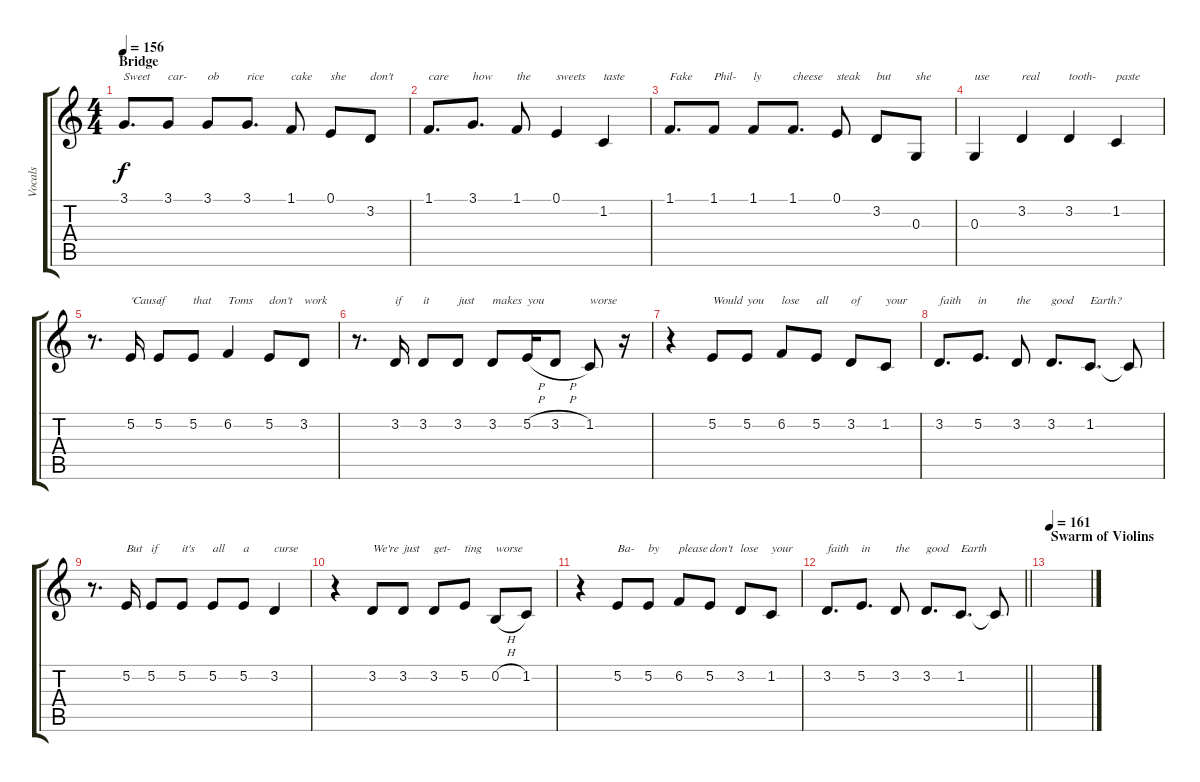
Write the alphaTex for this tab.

\track ("Vocals" "Vocals") {instrument lead6voice}
\staff {score tabs}
\tuning (E4 B3 G3 D3 A2 E2) {hide}
\ts (4 4)
\section ("" "Bridge")
\tempo 156
\clef g2
\ks c
3.1.8{d txt "Sweet" dy f} 3.1.8{txt "car-"} 3.1.8{txt "ob"} 3.1.8{d txt "rice"} 1.1.8{txt "cake"} 0.1.8{txt "she"} 3.2.8{txt "don't"} |
1.1.8{d txt "care"} 3.1.8{d txt "how"} 1.1.8{txt "the"} 0.1.4{txt "sweets"} 1.2.4{txt "taste"} |
1.1.8{d txt "Fake"} 1.1.8{txt "Phil-"} 1.1.8{txt "ly"} 1.1.8{d txt "cheese"} 0.1.8{txt "steak"} 3.2.8{txt "but"} 0.3.8{txt "she"} |
0.3.4{txt "use"} 3.2.4{txt "real"} 3.2.4{txt "tooth-"} 1.2.4{txt "paste"} |
r.8{d} 5.2.16{txt "'Cause"} 5.2.8{txt "if"} 5.2.8{txt "that"} 6.2.4{txt "Toms"} 5.2.8{txt "don't"} 3.2.8{txt "work"} |
r.8{d} 3.2.16{txt "if"} 3.2.8{txt "it"} 3.2.8{txt "just"} 3.2.8{txt "makes"} 5.2{h}.16{txt "you"} 3.2{h}.8 1.2.8{txt "worse"} r.16 |
r.4 5.2.8{txt "Would"} 5.2.8{txt "you"} 6.2.8{txt "lose"} 5.2.8{txt "all"} 3.2.8{txt "of"} 1.2.8{txt "your"} |
3.2.8{d txt "faith"} 5.2.8{d txt "in"} 3.2.8{txt "the"} 3.2.8{d txt "good"} 1.2.8{d txt "Earth?"} 1.2{t}.8 |
r.8{d} 5.2.16{txt "But"} 5.2.8{txt "if"} 5.2.8{txt "it's"} 5.2.8{txt "all"} 5.2.8{txt "a"} 3.2.4{txt "curse"} |
r.4 3.2.8{txt "We're"} 3.2.8{txt "just"} 3.2.8{txt "get-"} 5.2.8{txt "ting"} 0.2{h}.8{txt "worse"} 1.2.8 |
r.4 5.2.8{txt "Ba-"} 5.2.8{txt "by"} 6.2.8{txt "please"} 5.2.8{txt "don't"} 3.2.8{txt "lose"} 1.2.8{txt "your"} |
\barLineRight lightlight
3.2.8{d txt "faith"} 5.2.8{d txt "in"} 3.2.8{txt "the"} 3.2.8{d txt "good"} 1.2.8{d txt "Earth"} 1.2{t}.8 |
\section ("" "Swarm of Violins")
\tempo 161
